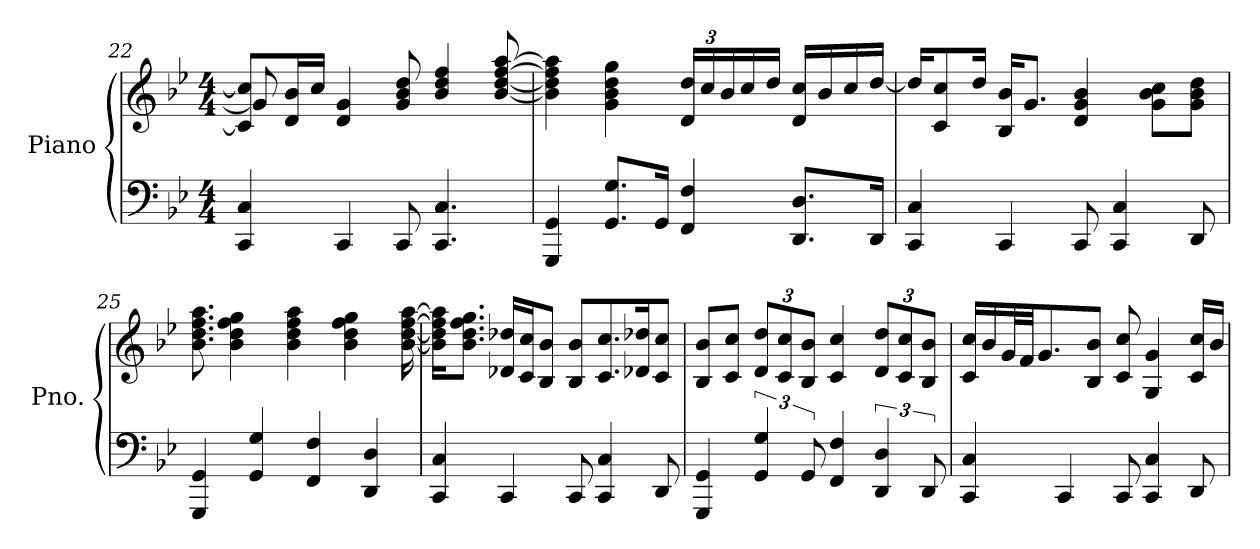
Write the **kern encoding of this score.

**kern	**kern
*part1	*part1
*staff2	*staff1
*I"Piano	*
*I'Pno.	*
!!LO:LB:g=z
*clefF4	*clefG2
*k[b-e-]	*k[b-e-]
*M4/4	*M4/4
=22	=22
*	*^
4CC/ 4C/	8c/] 8cc/]L	8g/]
.	16d/ 16b-/L	2..ryy
.	16cc/JJ	.
4CC/	4d/ 4g/	.
8CC/	8g/ 8b-/ 8dd/	.
4.CC/ 4.C/	4b-/ 4dd/ 4ff/	.
.	[8b-/ [8dd/ [8ff/ [8aa/	.
*	*v	*v
=23	=23
4GGG/ 4GG/	4b-\] 4dd\] 4ff\] 4aa\]
8.GG/ 8.G/L	4g\ 4b-\ 4dd\ 4gg\
16GG/Jk	.
*	*Xbrackettup
4FF/ 4F/	24d/ 24dd/LL
.	24cc/
.	24b-/
.	16cc/
.	16dd/JJ
8.DD/ 8.D/L	16d/ 16cc/LL
.	16b-/
.	16cc/
16DD/Jk	[16dd/JJ
=24	=24
4CC/ 4C/	16dd/KL]
.	8c/ 8cc/
.	16dd/Jk
4CC/	16B-/ 16b-/KL
.	8.g/J
8CC/	4d/ 4g/ 4b-/
4CC/ 4C/	.
.	8g\ 8b-\ 8cc\L
8DD/	8g\ 8b-\ 8dd\J
!!LO:LB:g=z
=25	=25
4GGG/ 4GG/	8.b-\ 8.dd\ 8.ff\ 8.aa\
.	4b-\ 4dd\ 4ff\ 4gg\
4GG/ 4G/	.
.	4b-\ 4dd\ 4ff\ 4aa\
4FF/ 4F/	.
.	4b-\ 4dd\ 4ff\ 4gg\
4DD/ 4D/	.
.	[16b-\ [16dd\ [16ff\ [16aa\
=26	=26
4CC/ 4C/	16b-\] 16dd\] 16ff\] 16aa\]KL
.	8.b-\ 8.dd\ 8.ff\ 8.gg\J
4CC/	16d-X/ 16dd-X/LL
.	16c/ 16cc/J
.	8B-/ 8b-/J
8CC/	8B-/ 8b-/L
4CC/ 4C/	8.c/ 8.cc/
.	16d-X/ 16dd-X/K
8DD/	8c/ 8cc/J
=27	=27
4GGG/ 4GG/	8B-/ 8b-/L
.	8c/ 8cc/J
6GG/ 6G/	12d/ 12dd/L
.	12c/ 12cc/
12GG/	12B-/ 12b-/J
4FF/ 4F/	4c/ 4cc/
6DD/ 6D/	12d/ 12dd/L
.	12c/ 12cc/
12DD/	12B-/ 12b-/J
!!LO:LB:g=z
=28	=28
4CC/ 4C/	16c/ 16cc/LL
.	16b-/
.	32g/L
.	32f/JJ
.	8.g/
4CC/	.
.	8B-/ 8b-/J
8CC/	8c/ 8cc/
4CC/ 4C/	4G/ 4g/
8DD/	16c/ 16cc/LL
.	16b-/JJ
=	=
*-	*-
